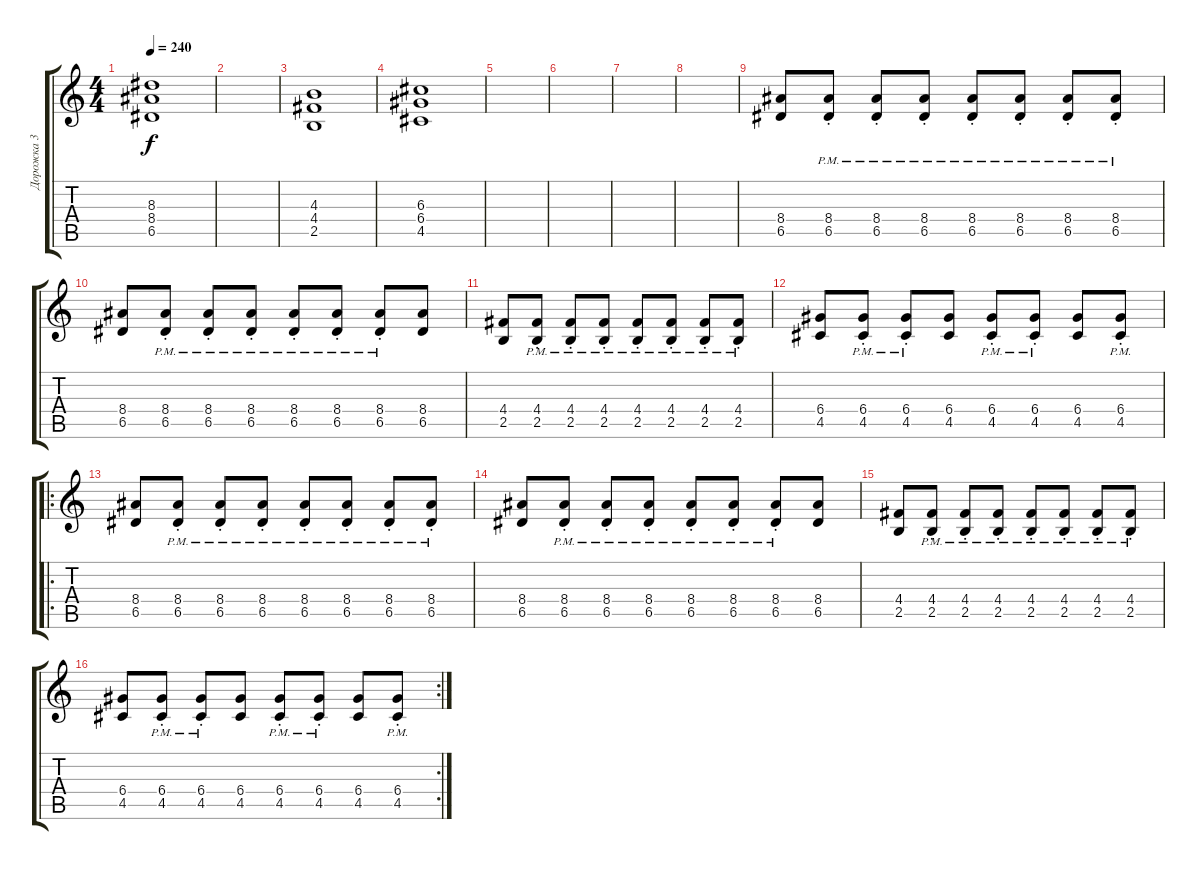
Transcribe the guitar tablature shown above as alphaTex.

\track ("Дорожка 3" "Дорожка 3") {instrument distortionguitar}
\staff {score tabs}
\tuning (E4 B3 G3 D3 A2 E2) {hide}
\ts (4 4)
\tempo 240
\clef g2
\ks c
(8.3 8.4 6.5).1{dy f} |
|
(4.3 4.4 2.5).1 |
(6.3 6.4 4.5).1 |
|
|
|
|
(8.4 6.5).8 (8.4{pm st} 6.5{pm st}).8 (8.4{pm st} 6.5{pm st}).8 (8.4{pm st} 6.5{pm st}).8 (8.4{pm st} 6.5{pm st}).8 (8.4{pm st} 6.5{pm st}).8 (8.4{pm st} 6.5{pm st}).8 (8.4{pm st} 6.5{pm st}).8 |
(8.4 6.5).8 (8.4{pm st} 6.5{pm st}).8 (8.4{pm st} 6.5{pm st}).8 (8.4{pm st} 6.5{pm st}).8 (8.4{pm st} 6.5{pm st}).8 (8.4{pm st} 6.5{pm st}).8 (8.4{pm st} 6.5{pm st}).8 (8.4 6.5).8 |
(4.4 2.5).8 (4.4{pm st} 2.5{pm st}).8 (4.4{pm st} 2.5{pm st}).8 (4.4{pm st} 2.5{pm st}).8 (4.4{pm st} 2.5{pm st}).8 (4.4{pm st} 2.5{pm st}).8 (4.4{pm st} 2.5{pm st}).8 (4.4{pm st} 2.5{pm st}).8 |
(6.4 4.5).8 (6.4{pm st} 4.5{pm st}).8 (6.4{pm st} 4.5{pm st}).8 (6.4 4.5).8 (6.4{pm st} 4.5{pm st}).8 (6.4{pm st} 4.5{pm st}).8 (6.4 4.5).8 (6.4{pm st} 4.5{pm st}).8 |
\ro
(8.4 6.5).8 (8.4{pm st} 6.5{pm st}).8 (8.4{pm st} 6.5{pm st}).8 (8.4{pm st} 6.5{pm st}).8 (8.4{pm st} 6.5{pm st}).8 (8.4{pm st} 6.5{pm st}).8 (8.4{pm st} 6.5{pm st}).8 (8.4{pm st} 6.5{pm st}).8 |
(8.4 6.5).8 (8.4{pm st} 6.5{pm st}).8 (8.4{pm st} 6.5{pm st}).8 (8.4{pm st} 6.5{pm st}).8 (8.4{pm st} 6.5{pm st}).8 (8.4{pm st} 6.5{pm st}).8 (8.4{pm st} 6.5{pm st}).8 (8.4 6.5).8 |
(4.4 2.5).8 (4.4{pm st} 2.5{pm st}).8 (4.4{pm st} 2.5{pm st}).8 (4.4{pm st} 2.5{pm st}).8 (4.4{pm st} 2.5{pm st}).8 (4.4{pm st} 2.5{pm st}).8 (4.4{pm st} 2.5{pm st}).8 (4.4{pm st} 2.5{pm st}).8 |
\rc 2
(6.4 4.5).8 (6.4{pm st} 4.5{pm st}).8 (6.4{pm st} 4.5{pm st}).8 (6.4 4.5).8 (6.4{pm st} 4.5{pm st}).8 (6.4{pm st} 4.5{pm st}).8 (6.4 4.5).8 (6.4{pm st} 4.5{pm st}).8
